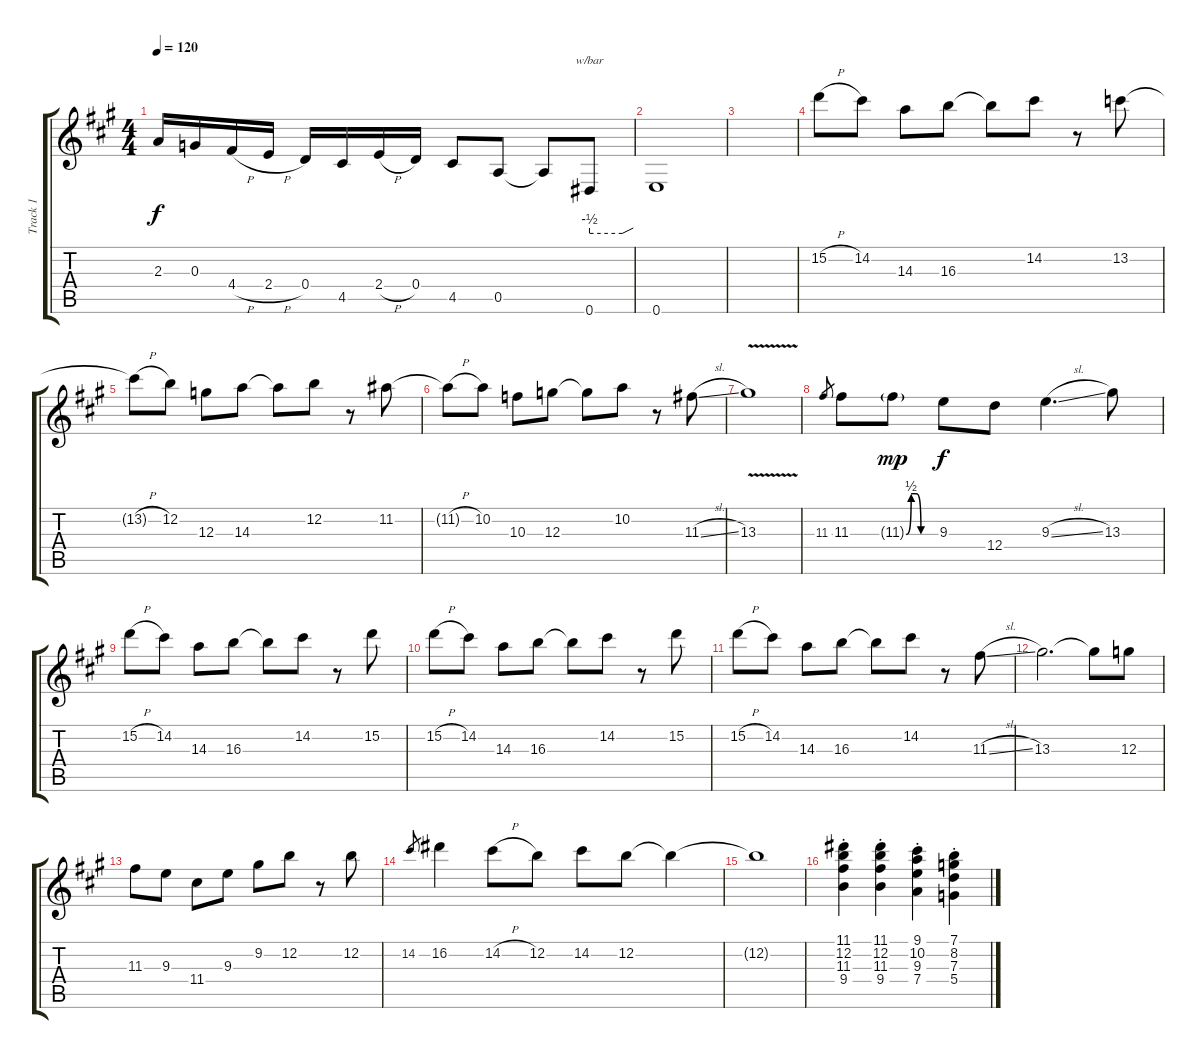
\track ("Track 1" "Track 1") {instrument electricguitarjazz}
\staff {score tabs}
\tuning (E4 B3 G3 D3 A2 E2) {hide}
\ts (4 4)
\tempo 120
\clef g2
\ks a
2.3.16{dy f} 0.3.16 4.4{h}.16 2.4{h}.16 0.4.16 4.5.16 2.4{h}.16 0.4.16 4.5.8 0.5.8 0.5{t}.8 0.6.8{tbe (custom default 0 -2 45 -2 60 0)} |
0.6.1 |
|
15.2{h}.8 14.2.8 14.3.8 16.3.8 16.3{t}.8 14.2.8 r.8 13.2.8 |
13.2{h t}.8 12.2.8 12.3.8 14.3.8 14.3{t}.8 12.2.8 r.8 11.2.8 |
11.2{h t}.8 10.2.8 10.3.8 12.3.8 12.3{t}.8 10.2.8 r.8 11.3{sl}.8 |
13.3{v}.1 |
11.3.8{gr} 11.3.8 11.3{be (custom 0 0 10 2 20 2 30 0 60 0) g}.8{dy mp} 9.3.8{dy f} 12.4.8 9.3{sl}.4{d} 13.3.8 |
15.2{h}.8 14.2.8 14.3.8 16.3.8 16.3{t}.8 14.2.8 r.8 15.2.8 |
15.2{h}.8 14.2.8 14.3.8 16.3.8 16.3{t}.8 14.2.8 r.8 15.2.8 |
15.2{h}.8 14.2.8 14.3.8 16.3.8 16.3{t}.8 14.2.8 r.8 11.3{sl}.8 |
13.3.2{d} 13.3{t}.8 12.3.8 |
11.3.8 9.3.8 11.4.8 9.3.8 9.2.8 12.2.8 r.8 12.2.8 |
14.2.8{gr} 16.2.4 14.2{h}.8 12.2.8 14.2.8 12.2.8 12.2{t}.4 |
12.2{t}.1 |
(11.1{st} 12.2 11.3 9.4).4 (11.1{st} 12.2 11.3 9.4).4 (9.1{st} 10.2 9.3 7.4).4 (7.1{st} 8.2 7.3 5.4).4
